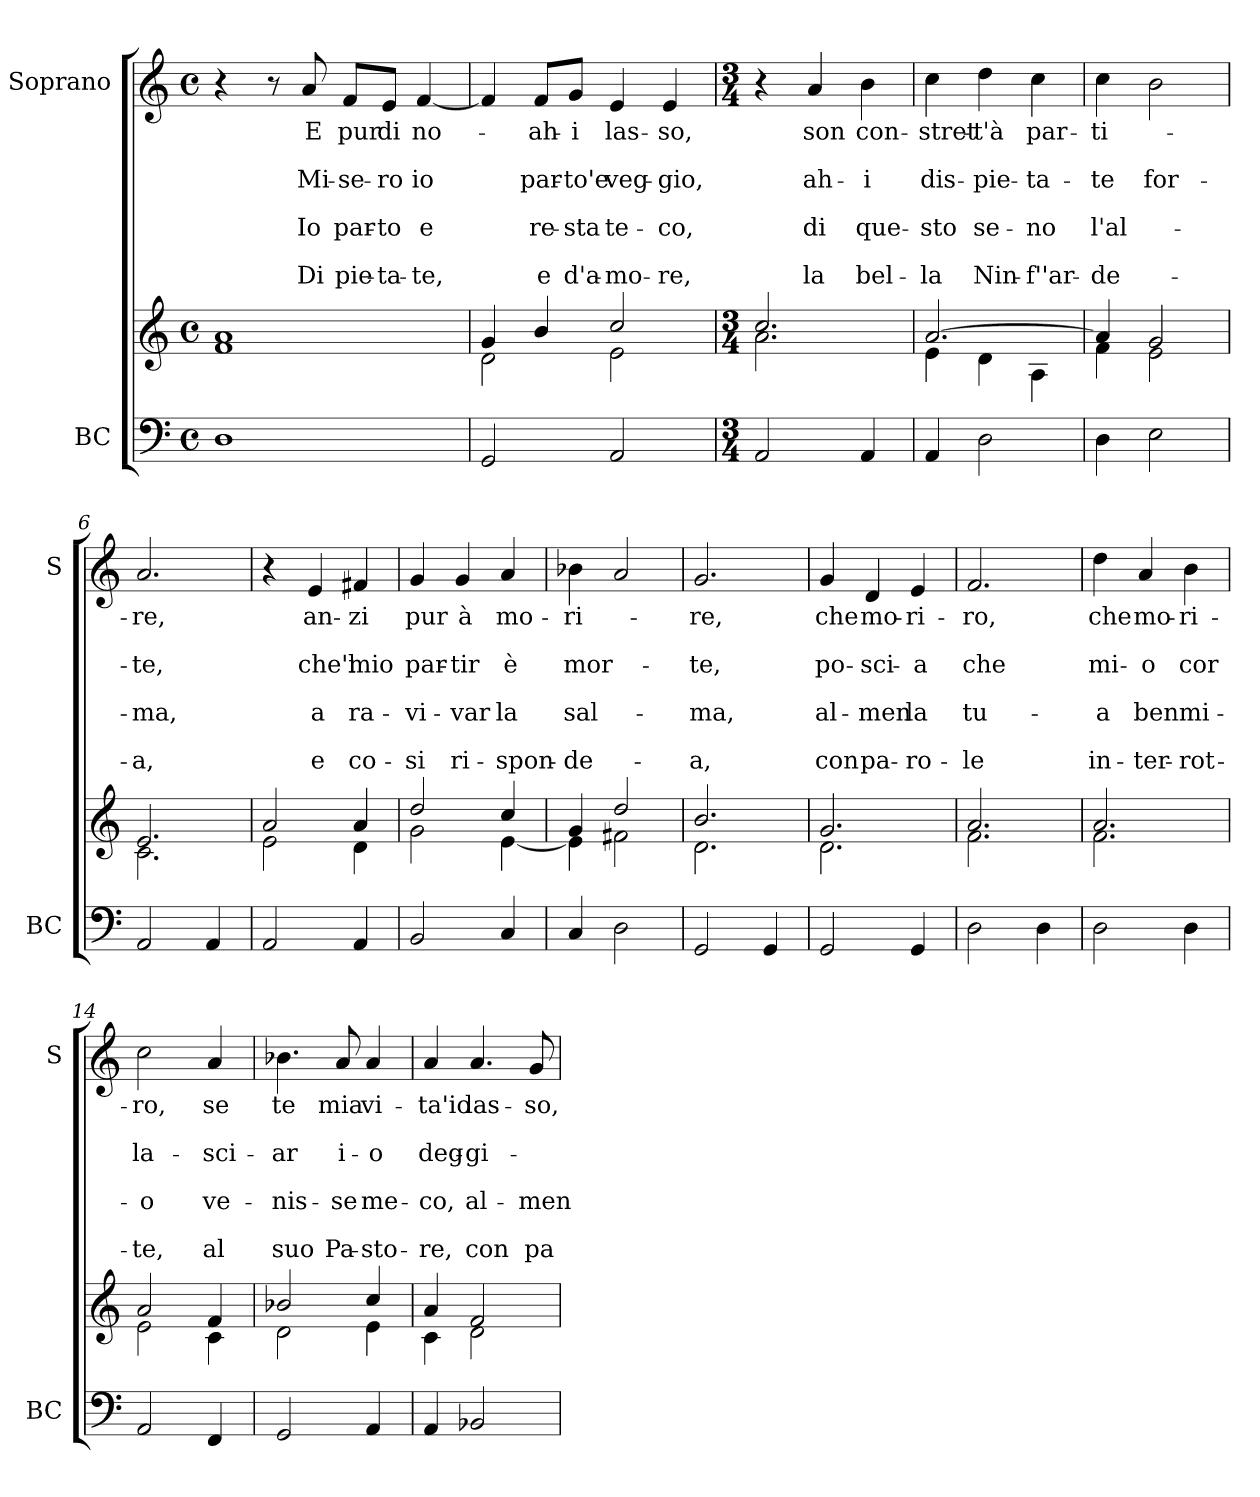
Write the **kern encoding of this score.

**kern	**kern	**kern	**text	**text	**text	**text	**text	**text	**text
*part2	*part2	*part1	*part1	*part1	*part1	*part1	*part1	*part1	*part1
*staff3	*staff2	*staff1	*staff1	*staff1	*staff1	*staff1	*staff1	*staff1	*staff1
*I"BC	*	*I"Soprano	*	*	*	*	*	*	*
*I'BC	*	*I'S	*	*	*	*	*	*	*
*clefF4	*clefG2	*clefG2	*	*	*	*	*	*	*
*k[]	*k[]	*k[]	*	*	*	*	*	*	*
*C:	*C:	*C:	*	*	*	*	*	*	*
*M4/4	*M4/4	*M4/4	*	*	*	*	*	*	*
*met(c)	*met(c)	*met(c)	*	*	*	*	*	*	*
=1	=1	=1	=1	=1	=1	=1	=1	=1	=1
*	*^	*	*	*	*	*	*	*	*
1D	1a	1f	4r	.	.	.	.	.	.	.
.	.	.	8r	.	.	.	.	.	.	.
!	!	!	!	!LO:LY:b	!	!LO:LY:b	!	!LO:LY:b	!	!LO:LY:b
.	.	.	8a/	E	.	Mi-	.	Io	.	Di
!	!	!	!	!LO:LY:b	!	!LO:LY:b	!	!LO:LY:b	!	!LO:LY:b
.	.	.	8f/L	pur	.	-se-	.	par-	.	pie-
!	!	!	!	!LO:LY:b	!	!LO:LY:b	!	!LO:LY:b	!	!LO:LY:b
.	.	.	8e/J	di	.	-ro	.	-to	.	-ta-
!	!	!	!	!LO:LY:b	!	!LO:LY:b	!	!LO:LY:b	!	!LO:LY:b
.	.	.	[4f/	no-	.	io	.	e	.	-te,
=2	=2	=2	=2	=2	=2	=2	=2	=2	=2	=2
2GG/	4g/	2d\	4f/]	.	.	.	.	.	.	.
!	!	!	!	!LO:LY:b	!	!LO:LY:b	!	!LO:LY:b	!	!LO:LY:b
.	4b/	.	8f/L	ah-	.	par-	.	re-	.	e
!	!	!	!	!LO:LY:b	!	!LO:LY:b	!	!LO:LY:b	!	!LO:LY:b
.	.	.	8g/J	-i	.	-to'e	.	-sta	.	d'a-
!	!	!	!	!LO:LY:b	!	!LO:LY:b	!	!LO:LY:b	!	!LO:LY:b
2AA/	2cc/	2e\	4e/	las-	.	veg-	.	te-	.	-mo-
!	!	!	!	!LO:LY:b	!	!LO:LY:b	!	!LO:LY:b	!	!LO:LY:b
.	.	.	4e/	-so,	.	-gio,	.	-co,	.	-re,
=3	=3	=3	=3	=3	=3	=3	=3	=3	=3	=3
*M3/4	*M3/4	*	*M3/4	*	*	*	*	*	*	*
2AA/	2.cc/	2.a\	4r	.	.	.	.	.	.	.
!	!	!	!	!LO:LY:b	!	!LO:LY:b	!	!LO:LY:b	!	!LO:LY:b
.	.	.	4a/	son	.	ah-	.	di	.	la
!	!	!	!	!LO:LY:b	!	!LO:LY:b	!	!LO:LY:b	!	!LO:LY:b
4AA/	.	.	4b\	con-	.	-i	.	que-	.	bel-
=4	=4	=4	=4	=4	=4	=4	=4	=4	=4	=4
!	!	!	!	!LO:LY:b	!	!LO:LY:b	!	!LO:LY:b	!	!LO:LY:b
4AA/	[>2.a/	4e\	4cc\	-stret-	.	dis-	.	-sto	.	-la
!	!	!	!	!LO:LY:b	!	!LO:LY:b	!	!LO:LY:b	!	!LO:LY:b
2D\	.	4d\	4dd\	-t'à	.	-pie-	.	se-	.	Nin-
!	!	!	!	!LO:LY:b	!	!LO:LY:b	!	!LO:LY:b	!	!LO:LY:b
.	.	4A\	4cc\	par-	.	-ta-	.	-no	.	-f''ar-
=5	=5	=5	=5	=5	=5	=5	=5	=5	=5	=5
!	!	!	!	!LO:LY:b	!	!LO:LY:b	!	!LO:LY:b	!	!LO:LY:b
4D\	4a/]	4f\	4cc\	-ti-	.	-te	.	l'al-	.	-de-
!	!	!	!	!	!	!LO:LY:b	!	!	!	!
2E\	2g/	2e\	2b\	.	.	for-	.	.	.	.
!!LO:LB:g=z
=6	=6	=6	=6	=6	=6	=6	=6	=6	=6	=6
!	!	!	!	!LO:LY:b	!	!LO:LY:b	!	!LO:LY:b	!	!LO:LY:b
2AA/	2.e/	2.c\	2.a/	-re,	.	-te,	.	-ma,	.	-a,
4AA/	.	.	.	.	.	.	.	.	.	.
=7	=7	=7	=7	=7	=7	=7	=7	=7	=7	=7
2AA/	2a/	2e\	4r	.	.	.	.	.	.	.
!	!	!	!	!LO:LY:b	!	!LO:LY:b	!	!LO:LY:b	!	!LO:LY:b
.	.	.	4e/	an-	.	che'l	.	a	.	e
!	!	!	!	!LO:LY:b	!	!LO:LY:b	!	!LO:LY:b	!	!LO:LY:b
4AA/	4a/	4d\	4f#X/	-zi	.	mio	.	ra-	.	co-
=8	=8	=8	=8	=8	=8	=8	=8	=8	=8	=8
!	!	!	!	!LO:LY:b	!	!LO:LY:b	!	!LO:LY:b	!	!LO:LY:b
2BB/	2dd/	2g\	4g/	pur	.	par-	.	-vi-	.	-si
!	!	!	!	!LO:LY:b	!	!LO:LY:b	!	!LO:LY:b	!	!LO:LY:b
.	.	.	4g/	à	.	-tir	.	-var	.	ri-
!	!	!	!	!LO:LY:b	!	!LO:LY:b	!	!LO:LY:b	!	!LO:LY:b
4C/	4cc/	[<4e\	4a/	mo-	.	è	.	la	.	-spon-
=9	=9	=9	=9	=9	=9	=9	=9	=9	=9	=9
!	!	!	!	!LO:LY:b	!	!LO:LY:b	!	!LO:LY:b	!	!LO:LY:b
4C/	4g/	4e\]	4b-X\	-ri-	.	mor-	.	sal-	.	-de-
2D\	2dd/	2f#X\	2a/	.	.	.	.	.	.	.
=10	=10	=10	=10	=10	=10	=10	=10	=10	=10	=10
!	!	!	!	!LO:LY:b	!	!LO:LY:b	!	!LO:LY:b	!	!LO:LY:b
2GG/	2.b/	2.d\	2.g/	-re,	.	-te,	.	-ma,	.	-a,
4GG/	.	.	.	.	.	.	.	.	.	.
=11	=11	=11	=11	=11	=11	=11	=11	=11	=11	=11
!	!	!	!	!LO:LY:b	!	!LO:LY:b	!	!LO:LY:b	!	!LO:LY:b
2GG/	2.g/	2.d\	4g/	che	.	po-	.	al-	.	con
!	!	!	!	!LO:LY:b	!	!LO:LY:b	!	!LO:LY:b	!	!LO:LY:b
.	.	.	4d/	mo-	.	-sci-	.	-men	.	pa-
!	!	!	!	!LO:LY:b	!	!LO:LY:b	!	!LO:LY:b	!	!LO:LY:b
4GG/	.	.	4e/	-ri-	.	-a	.	la	.	-ro-
=12	=12	=12	=12	=12	=12	=12	=12	=12	=12	=12
!	!	!	!	!LO:LY:b	!	!LO:LY:b	!	!LO:LY:b	!	!LO:LY:b
2D\	2.a/	2.f\	2.f/	-ro,	.	che	.	tu-	.	-le
4D\	.	.	.	.	.	.	.	.	.	.
!!LO:PB:g=z
=13	=13	=13	=13	=13	=13	=13	=13	=13	=13	=13
!	!	!	!	!LO:LY:b	!	!LO:LY:b	!	!LO:LY:b	!	!LO:LY:b
2D\	2.a/	2.f\	4dd\	che	.	mi-	.	-a	.	in-
!	!	!	!	!LO:LY:b	!	!LO:LY:b	!	!LO:LY:b	!	!LO:LY:b
.	.	.	4a/	mo-	.	-o	.	ben	.	-ter-
!	!	!	!	!LO:LY:b	!	!LO:LY:b	!	!LO:LY:b	!	!LO:LY:b
4D\	.	.	4b\	-ri-	.	cor	.	mi-	.	-rot-
=14	=14	=14	=14	=14	=14	=14	=14	=14	=14	=14
!	!	!	!	!LO:LY:b	!	!LO:LY:b	!	!LO:LY:b	!	!LO:LY:b
2AA/	2a/	2e\	2cc\	-ro,	.	la-	.	-o	.	-te,
!	!	!	!	!LO:LY:b	!	!LO:LY:b	!	!LO:LY:b	!	!LO:LY:b
4FF/	4f/	4c\	4a/	se	.	-sci-	.	ve-	.	al
=15	=15	=15	=15	=15	=15	=15	=15	=15	=15	=15
!	!	!	!	!LO:LY:b	!	!LO:LY:b	!	!LO:LY:b	!	!LO:LY:b
2GG/	2b-X/	2d\	4.b-X\	te	.	-ar	.	-nis-	.	suo
!	!	!	!	!LO:LY:b	!	!LO:LY:b	!	!LO:LY:b	!	!LO:LY:b
.	.	.	8a/	mia	.	i-	.	-se	.	Pa-
!	!	!	!	!LO:LY:b	!	!LO:LY:b	!	!LO:LY:b	!	!LO:LY:b
4AA/	4cc/	4e\	4a/	vi-	.	-o	.	me-	.	-sto-
=16	=16	=16	=16	=16	=16	=16	=16	=16	=16	=16
!	!	!	!	!LO:LY:b	!	!LO:LY:b	!	!LO:LY:b	!	!LO:LY:b
4AA/	4a/	4c\	4a/	-ta'io	.	deg-	.	-co,	.	-re,
!	!	!	!	!LO:LY:b	!	!LO:LY:b	!	!LO:LY:b	!	!LO:LY:b
2BB-X/	2f/	2d\	4.a/	las-	.	-gi-	.	al-	.	con
!	!	!	!	!LO:LY:b	!	!	!	!LO:LY:b	!	!LO:LY:b
.	.	.	8g/	-so,	.	.	.	-men	.	pa-
*	*v	*v	*	*	*	*	*	*	*	*
=	=	=	=	=	=	=	=	=	=
*-	*-	*-	*-	*-	*-	*-	*-	*-	*-
